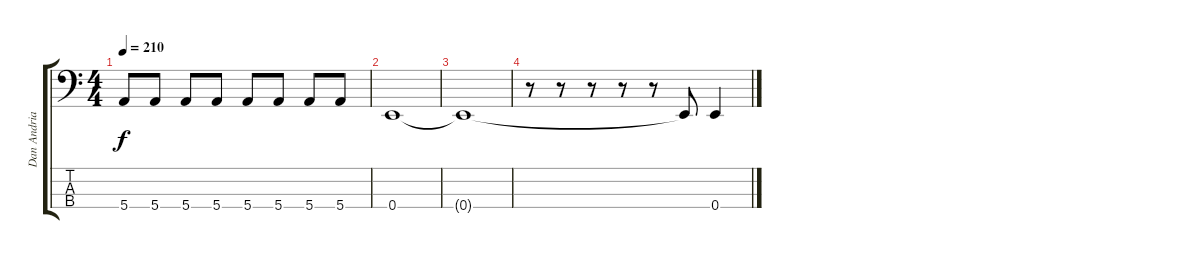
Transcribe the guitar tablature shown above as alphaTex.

\track ("Dan Andriano - Bass" "Dan Andria") {instrument electricbasspick}
\staff {score tabs}
\tuning (G2 D2 A1 E1) {hide}
\ts (4 4)
\tempo 210
\clef f4
\ks c
5.4.8{dy f} 5.4.8 5.4.8 5.4.8 5.4.8 5.4.8 5.4.8 5.4.8 |
0.4.1 |
0.4{t}.1 |
r.8 r.8 r.8 r.8 r.8 0.4{t}.8 0.4.4
